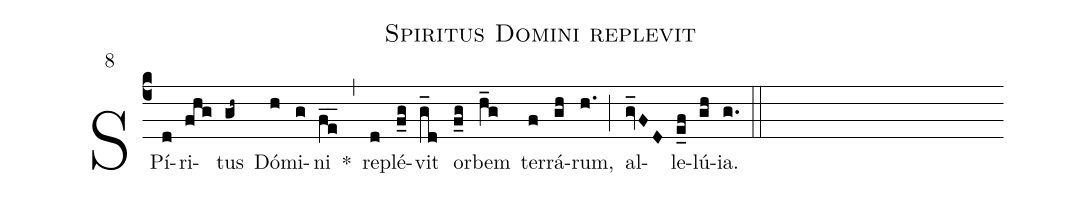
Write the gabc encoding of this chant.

name:Spiritus Domini replevit;
mode:8;
annotation:8;
office-part:Antiphonae;
%%
(c4) SPí(d)ri(fhg)tus(gh~) Dó(h)mi(g)ni(fe__) *(,) re(d)plé(f_g)vit(g_d) or(f_g)bem(h_g) ter(f)rá(gh)rum,(h.) (;) al(gv_FD)le(e_f)lú(gh)ia.(g.) (::)
